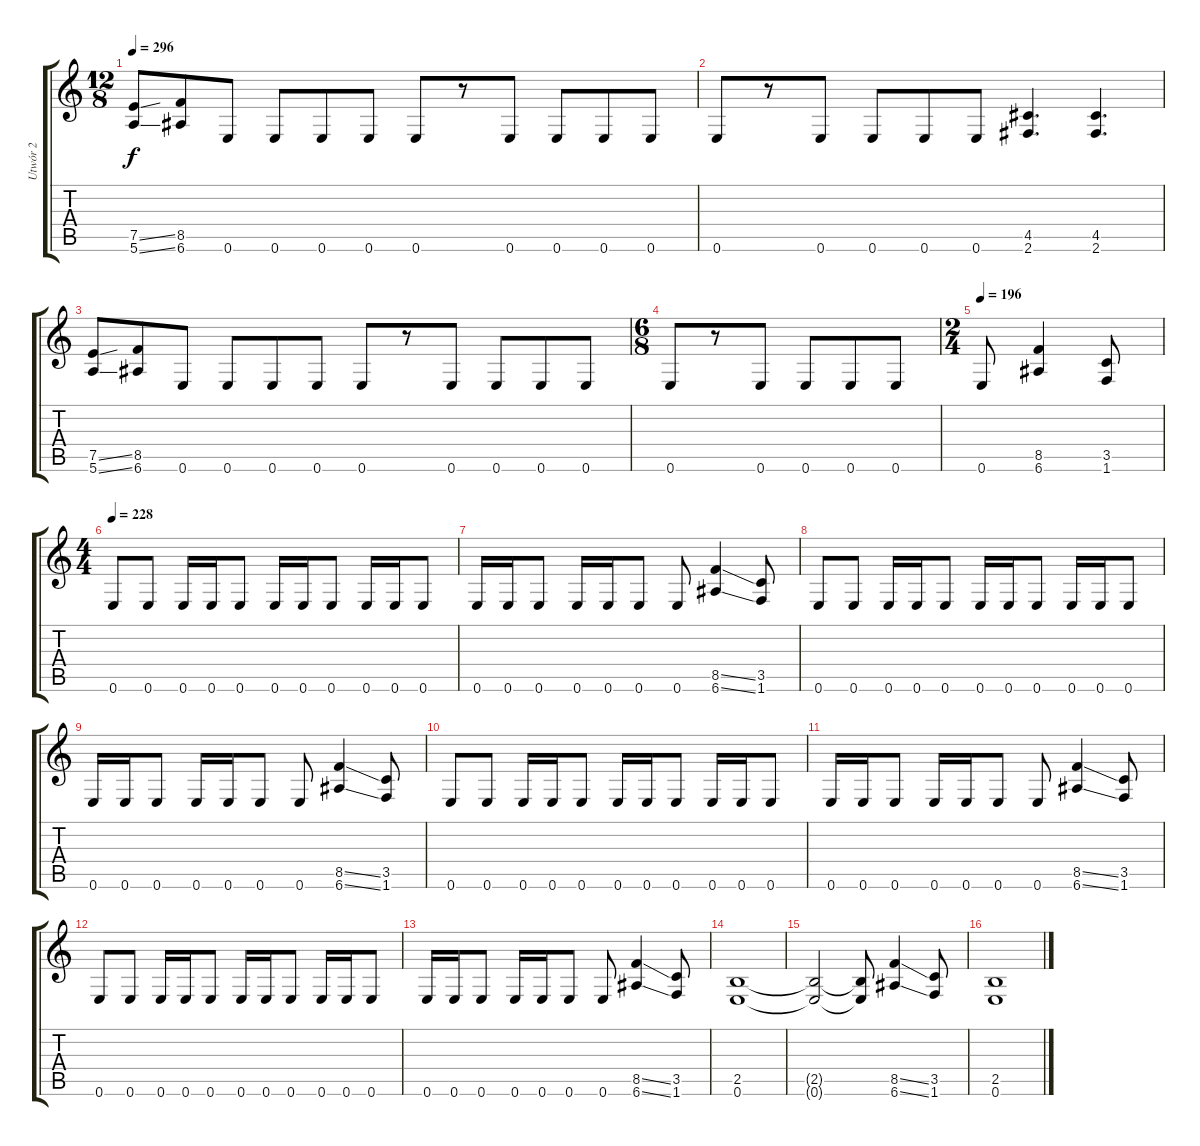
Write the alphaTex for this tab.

\track ("Utwór 2" "Utwór 2") {instrument distortionguitar}
\staff {score tabs}
\tuning (E4 B3 G3 D3 A2 E2) {hide}
\ts (12 8)
\tempo 296
\clef g2
\ks c
(7.5{ss} 5.6{ss}).8{dy f} (8.5 6.6).8 0.6.8 0.6.8 0.6.8 0.6.8 0.6.8 r.8 0.6.8 0.6.8 0.6.8 0.6.8 |
0.6.8 r.8 0.6.8 0.6.8 0.6.8 0.6.8 (4.5 2.6).4{d} (4.5 2.6).4{d} |
(7.5{ss} 5.6{ss}).8 (8.5 6.6).8 0.6.8 0.6.8 0.6.8 0.6.8 0.6.8 r.8 0.6.8 0.6.8 0.6.8 0.6.8 |
\ts (6 8)
0.6.8 r.8 0.6.8 0.6.8 0.6.8 0.6.8 |
\ts (2 4)
\tempo 196
0.6.8 (8.5 6.6).4 (3.5 1.6).8 |
\ts (4 4)
\tempo 228
0.6.8 0.6.8 0.6.16 0.6.16 0.6.8 0.6.16 0.6.16 0.6.8 0.6.16 0.6.16 0.6.8 |
0.6.16 0.6.16 0.6.8 0.6.16 0.6.16 0.6.8 0.6.8 (8.5{ss} 6.6{ss}).4 (3.5 1.6).8 |
0.6.8 0.6.8 0.6.16 0.6.16 0.6.8 0.6.16 0.6.16 0.6.8 0.6.16 0.6.16 0.6.8 |
0.6.16 0.6.16 0.6.8 0.6.16 0.6.16 0.6.8 0.6.8 (8.5{ss} 6.6{ss}).4 (3.5 1.6).8 |
0.6.8 0.6.8 0.6.16 0.6.16 0.6.8 0.6.16 0.6.16 0.6.8 0.6.16 0.6.16 0.6.8 |
0.6.16 0.6.16 0.6.8 0.6.16 0.6.16 0.6.8 0.6.8 (8.5{ss} 6.6{ss}).4 (3.5 1.6).8 |
0.6.8 0.6.8 0.6.16 0.6.16 0.6.8 0.6.16 0.6.16 0.6.8 0.6.16 0.6.16 0.6.8 |
0.6.16 0.6.16 0.6.8 0.6.16 0.6.16 0.6.8 0.6.8 (8.5{ss} 6.6{ss}).4 (3.5 1.6).8 |
(2.5 0.6).1 |
(2.5{t} 0.6{t}).2 (2.5{t} 0.6{t}).8 (8.5{ss} 6.6{ss}).4 (3.5 1.6).8 |
(2.5 0.6).1
